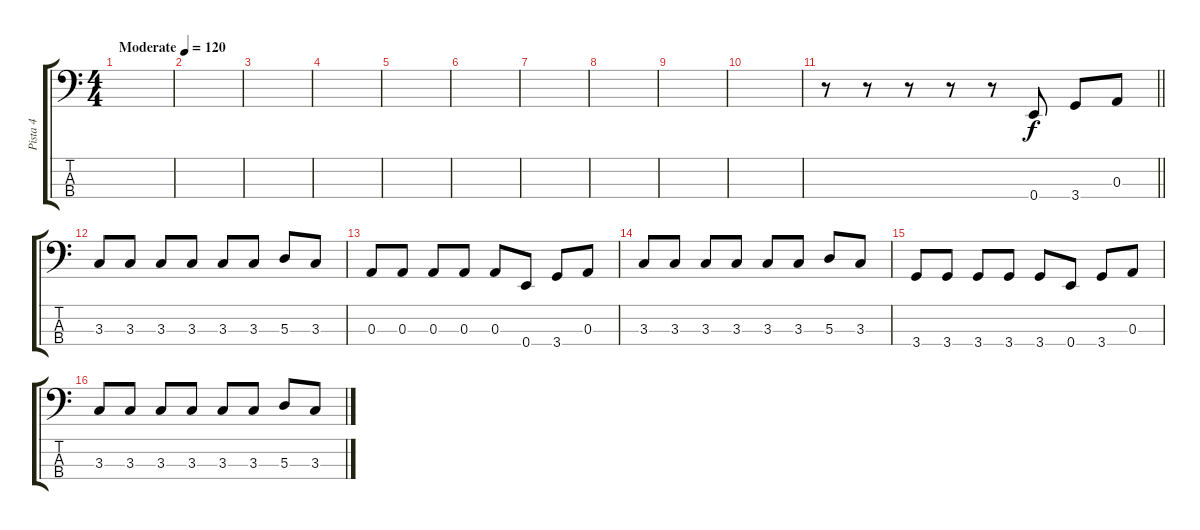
\track ("Pista 4" "Pista 4") {instrument electricbassfinger}
\staff {score tabs}
\tuning (G2 D2 A1 E1) {hide}
\ts (4 4)
\tempo (120 "Moderate")
\clef f4
\ks c
|
|
|
|
|
|
|
|
|
|
\barLineRight lightlight
r.8 r.8 r.8 r.8 r.8 0.4.8 3.4.8 0.3.8 |
3.3.8 3.3.8 3.3.8 3.3.8 3.3.8 3.3.8 5.3.8 3.3.8 |
0.3.8 0.3.8 0.3.8 0.3.8 0.3.8 0.4.8 3.4.8 0.3.8 |
3.3.8 3.3.8 3.3.8 3.3.8 3.3.8 3.3.8 5.3.8 3.3.8 |
3.4.8 3.4.8 3.4.8 3.4.8 3.4.8 0.4.8 3.4.8 0.3.8 |
3.3.8 3.3.8 3.3.8 3.3.8 3.3.8 3.3.8 5.3.8 3.3.8
